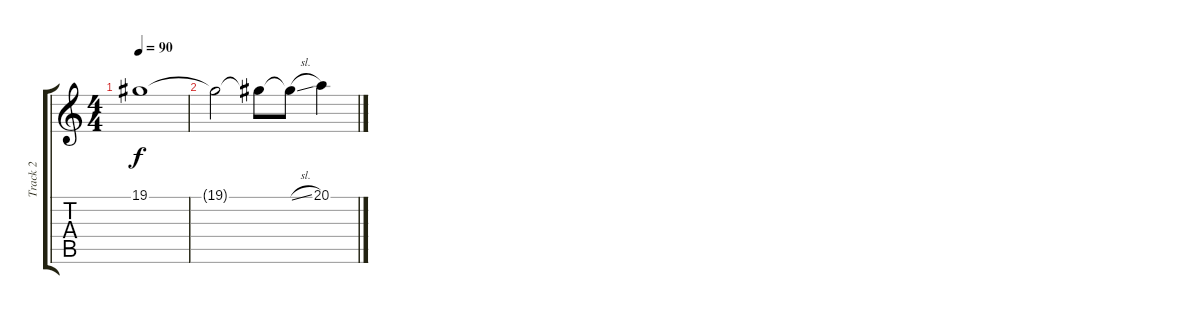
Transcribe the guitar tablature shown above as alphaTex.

\track ("Track 2" "Track 2") {instrument stringensemble1}
\staff {score tabs}
\tuning (Db4 Ab3 E3 B2 Gb2 B1) {hide}
\ts (4 4)
\tempo 90
\clef g2
\ks c
19.1.1{dy f} |
19.1{t}.2 19.1{t}.8 19.1{sl t}.8 20.1.4
